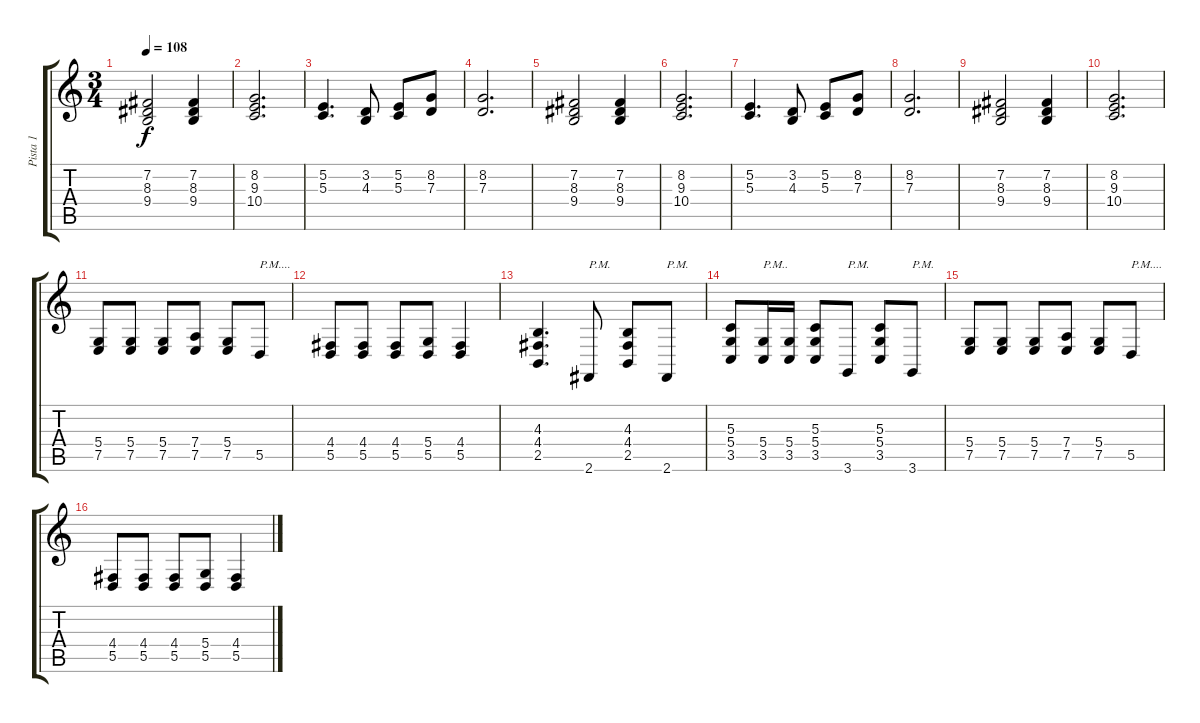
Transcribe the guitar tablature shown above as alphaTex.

\track ("Pista 1" "Pista 1") {instrument cello}
\staff {score tabs}
\tuning (E4 B3 G3 D3 A2 E2) {hide}
\ts (3 4)
\tempo 108
\clef g2
\ks c
(7.2 8.3 9.4).2{dy f} (7.2 8.3 9.4).4 |
(8.2 9.3 10.4).2{d} |
(5.2 5.3).4{d} (3.2 4.3).8 (5.2 5.3).8 (8.2 7.3).8 |
(8.2 7.3).2{d} |
(7.2 8.3 9.4).2 (7.2 8.3 9.4).4 |
(8.2 9.3 10.4).2{d} |
(5.2 5.3).4{d} (3.2 4.3).8 (5.2 5.3).8 (8.2 7.3).8 |
(8.2 7.3).2{d} |
(7.2 8.3 9.4).2 (7.2 8.3 9.4).4 |
(8.2 9.3 10.4).2{d} |
(5.4 7.5).8 (5.4 7.5).8 (5.4 7.5).8 (7.4 7.5).8 (5.4 7.5).8 5.5.8{txt "P.M...."} |
(4.4 5.5).8 (4.4 5.5).8 (4.4 5.5).8 (5.4 5.5).8 (4.4 5.5).4 |
(4.3 4.4 2.5).4{d} 2.6.8{txt "P.M."} (4.3 4.4 2.5).8 2.6.8{txt "P.M."} |
(5.3 5.4 3.5).8 (5.4 3.5).16{txt "P.M.."} (5.4 3.5).16 (5.3 5.4 3.5).8 3.6.8{txt "P.M."} (5.3 5.4 3.5).8 3.6.8{txt "P.M."} |
(5.4 7.5).8 (5.4 7.5).8 (5.4 7.5).8 (7.4 7.5).8 (5.4 7.5).8 5.5.8{txt "P.M...."} |
(4.4 5.5).8 (4.4 5.5).8 (4.4 5.5).8 (5.4 5.5).8 (4.4 5.5).4
